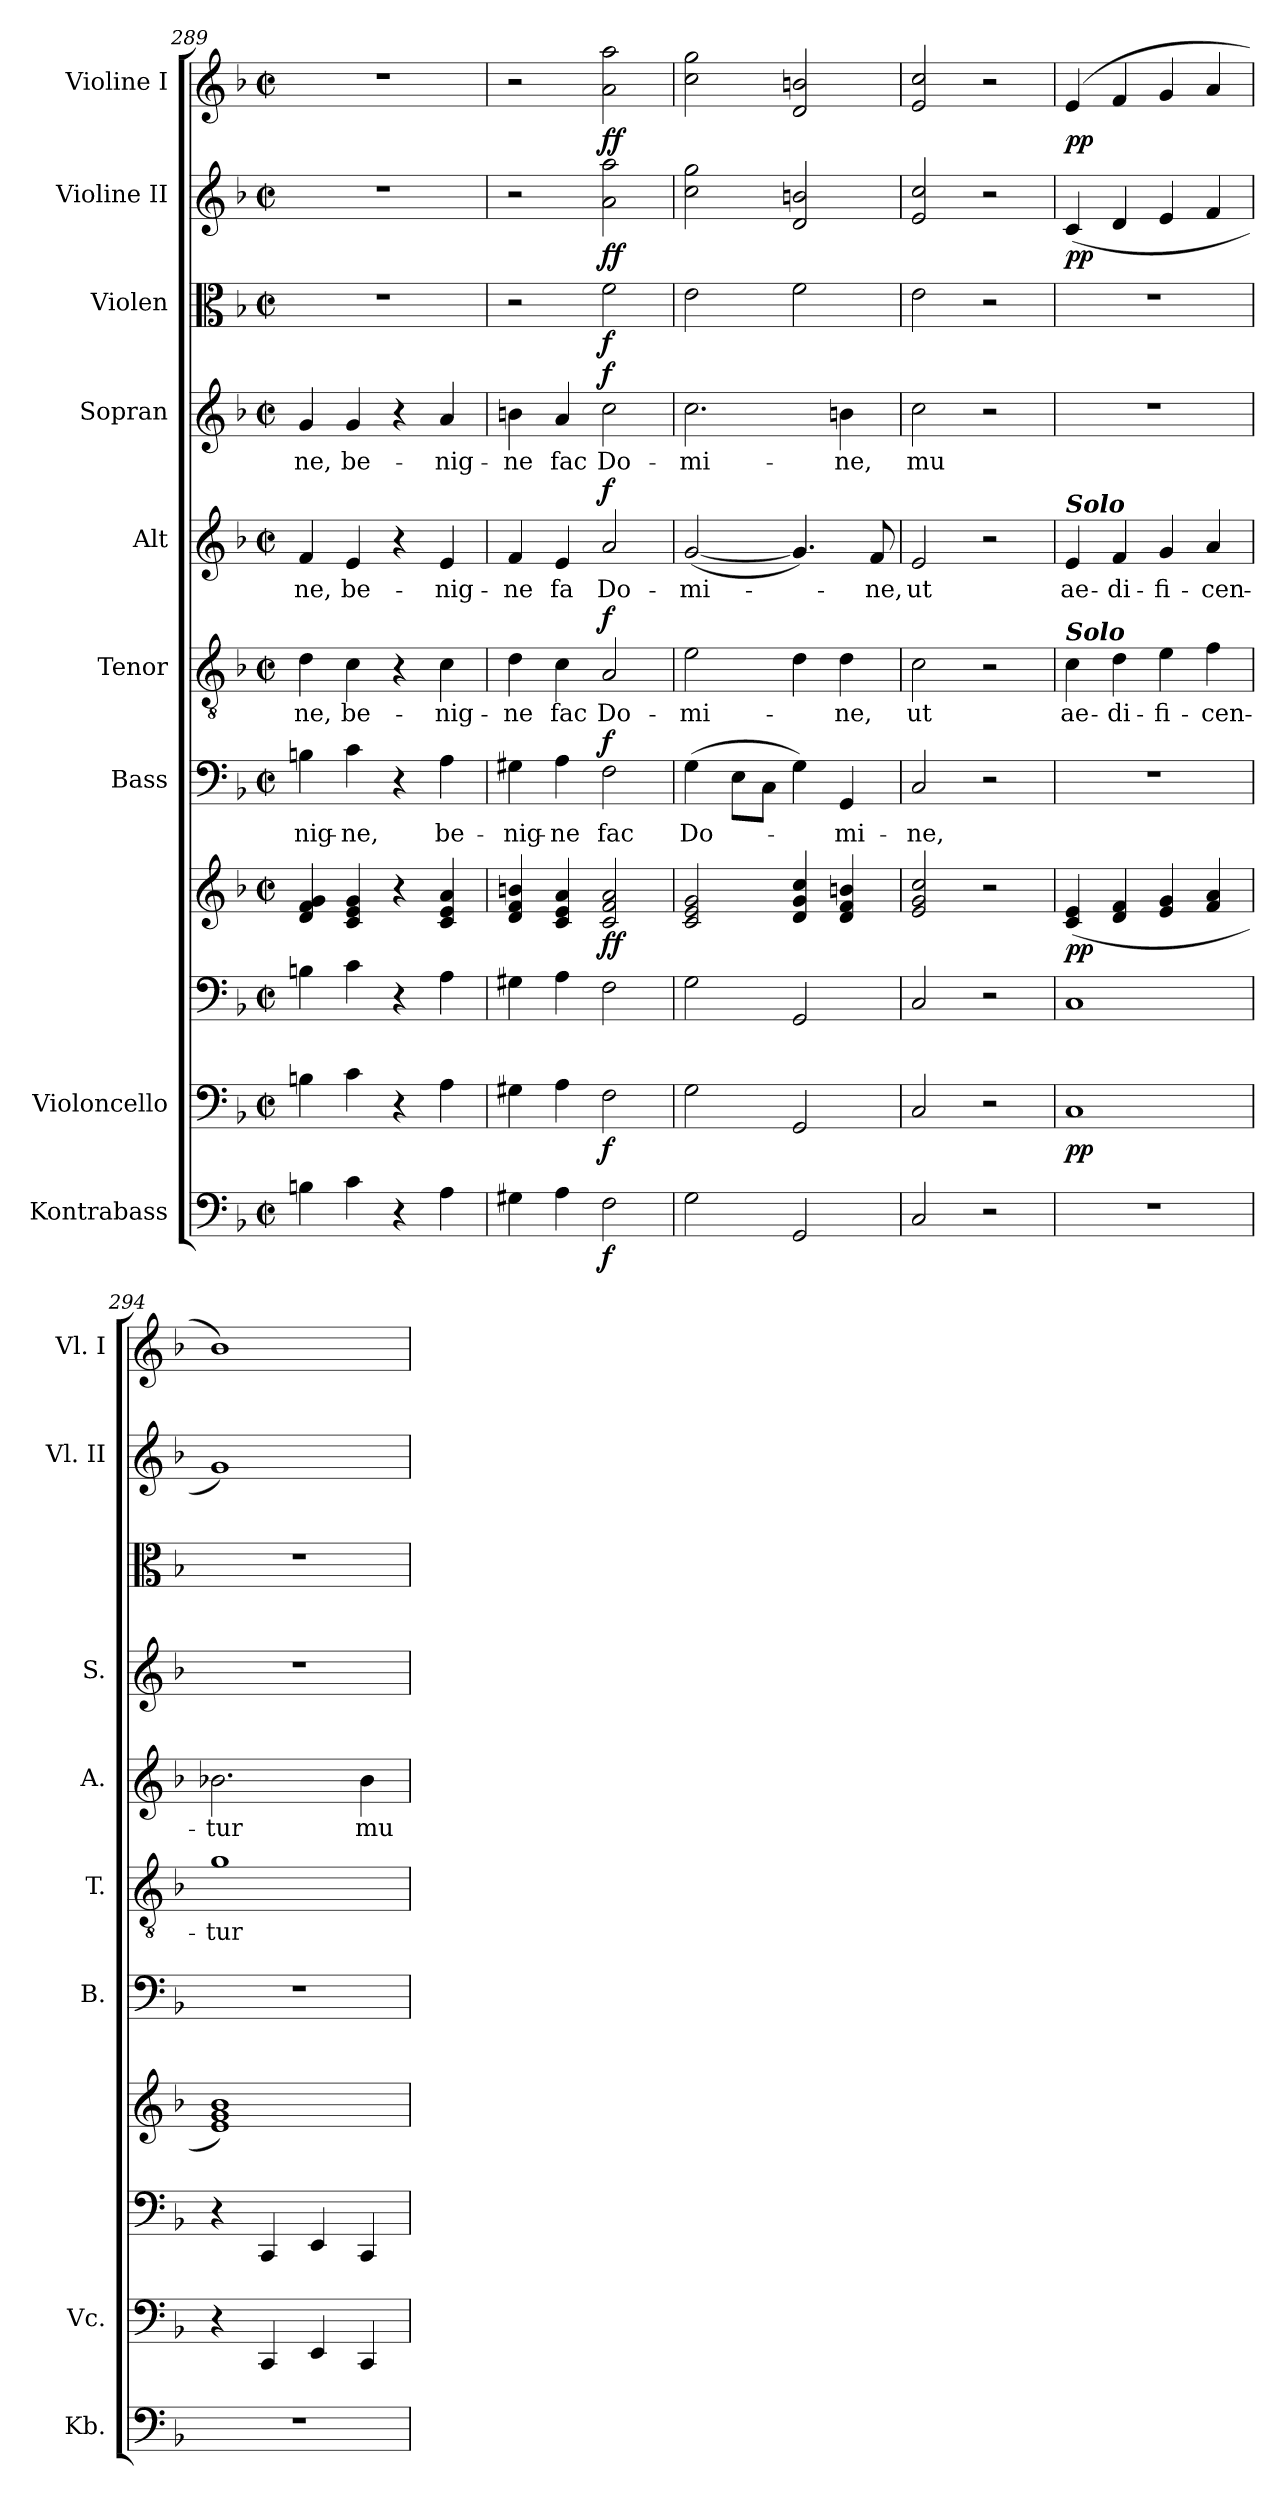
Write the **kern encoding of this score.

**kern	**dynam	**kern	**dynam	**kern	**kern	**dynam	**kern	**text	**dynam	**kern	**text	**dynam	**kern	**text	**dynam	**kern	**text	**dynam	**kern	**dynam	**kern	**dynam	**kern	**dynam
*part10	*part10	*part9	*part9	*part8	*part8	*part8	*part7	*part7	*part7	*part6	*part6	*part6	*part5	*part5	*part5	*part4	*part4	*part4	*part3	*part3	*part2	*part2	*part1	*part1
*staff11	*staff11	*staff10	*staff10	*staff9	*staff8	*staff8/9	*staff7	*staff7	*staff7	*staff6	*staff6	*staff6	*staff5	*staff5	*staff5	*staff4	*staff4	*staff4	*staff3	*staff3	*staff2	*staff2	*staff1	*staff1
*I"Kontrabass	*	*I"Violoncello	*	*	*	*	*I"Bass	*	*	*I"Tenor	*	*	*I"Alt	*	*	*I"Sopran	*	*	*I"Violen	*	*I"Violine II	*	*I"Violine I	*
*I'Kb.	*	*I'Vc.	*	*	*	*	*I'B.	*	*	*I'T.	*	*	*I'A.	*	*	*I'S.	*	*	*	*	*I'Vl. II	*	*I'Vl. I	*
*clefF4	*	*clefF4	*	*clefF4	*clefG2	*	*clefF4	*	*	*clefGv2	*	*	*clefG2	*	*	*clefG2	*	*	*clefC3	*	*clefG2	*	*clefG2	*
*ITrd7c12	*	*	*	*	*	*	*	*	*	*	*	*	*	*	*	*	*	*	*	*	*	*	*	*
*k[b-]	*	*k[b-]	*	*k[b-]	*k[b-]	*	*k[b-]	*	*	*k[b-]	*	*	*k[b-]	*	*	*k[b-]	*	*	*k[b-]	*	*k[b-]	*	*k[b-]	*
*F:	*	*F:	*	*F:	*F:	*	*F:	*	*	*F:	*	*	*F:	*	*	*F:	*	*	*F:	*	*F:	*	*F:	*
*M2/2	*	*M2/2	*	*M2/2	*M2/2	*	*M2/2	*	*	*M2/2	*	*	*M2/2	*	*	*M2/2	*	*	*M2/2	*	*M2/2	*	*M2/2	*
*met(c|)	*	*met(c|)	*	*met(c|)	*met(c|)	*	*met(c|)	*	*	*met(c|)	*	*	*met(c|)	*	*	*met(c|)	*	*	*met(c|)	*	*met(c|)	*	*met(c|)	*
=289	=289	=289	=289	=289	=289	=289	=289	=289	=289	=289	=289	=289	=289	=289	=289	=289	=289	=289	=289	=289	=289	=289	=289	=289
!	!	!	!	!	!	!	!	!LO:LY:b	!	!	!LO:LY:b	!	!	!LO:LY:b	!	!	!LO:LY:b	!	!	!	!	!	!	!
4BBn\	.	4Bn\	.	4Bn\	4d/ 4f/ 4g/	.	4Bn\	-nig-	.	4d\	-ne,	.	4f/	-ne,	.	4g/	-ne,	.	1r	.	1r	.	1r	.
!	!	!	!	!	!	!	!	!LO:LY:b	!	!	!LO:LY:b	!	!	!LO:LY:b	!	!	!LO:LY:b	!	!	!	!	!	!	!
4C\	.	4c\	.	4c\	4c/ 4e/ 4g/	.	4c\	-ne,	.	4c\	be-	.	4e/	be-	.	4g/	be-	.	.	.	.	.	.	.
4r	.	4r	.	4r	4r	.	4r	.	.	4r	.	.	4r	.	.	4r	.	.	.	.	.	.	.	.
!	!	!	!	!	!	!	!	!LO:LY:b	!	!	!LO:LY:b	!	!	!LO:LY:b	!	!	!LO:LY:b	!	!	!	!	!	!	!
4AA\	.	4A\	.	4A\	4c/ 4e/ 4a/	.	4A\	be-	.	4c\	-nig-	.	4e/	-nig-	.	4a/	-nig-	.	.	.	.	.	.	.
=290	=290	=290	=290	=290	=290	=290	=290	=290	=290	=290	=290	=290	=290	=290	=290	=290	=290	=290	=290	=290	=290	=290	=290	=290
!	!	!	!	!	!	!	!	!LO:LY:b	!	!	!LO:LY:b	!	!	!LO:LY:b	!	!	!LO:LY:b	!	!	!	!	!	!	!
4GG#X\	.	4G#X\	.	4G#X\	4d/ 4f/ 4bn/	.	4G#X\	-nig-	.	4d\	-ne	.	4f/	-ne	.	4bn\	-ne	.	2r	.	2r	.	2r	.
!	!	!	!	!	!	!	!	!LO:LY:b	!	!	!LO:LY:b	!	!	!LO:LY:b	!	!	!LO:LY:b	!	!	!	!	!	!	!
4AA\	.	4A\	.	4A\	4c/ 4e/ 4a/	.	4A\	-ne	.	4c\	fac	.	4e/	fa	.	4a/	fac	.	.	.	.	.	.	.
!	!LO:DY:b	!	!LO:DY:b	!	!	!LO:DY:b	!	!LO:LY:b	!LO:DY:a	!	!LO:LY:b	!LO:DY:a	!	!LO:LY:b	!LO:DY:a	!	!LO:LY:b	!LO:DY:a	!	!LO:DY:b	!	!LO:DY:b	!	!LO:DY:b
2FF\	f	2F\	f	2F\	2c/ 2f/ 2a/	ff	2F\	fac	f	2A/	Do-	f	2a/	Do-	f	2cc\	Do-	f	2f\	f	2a\ 2aa\	ff	2a\ 2aa\	ff
=291	=291	=291	=291	=291	=291	=291	=291	=291	=291	=291	=291	=291	=291	=291	=291	=291	=291	=291	=291	=291	=291	=291	=291	=291
!	!	!	!	!	!	!	!	!LO:LY:b	!	!	!LO:LY:b	!	!	!LO:LY:b	!	!	!LO:LY:b	!	!	!	!	!	!	!
2GG\	.	2G\	.	2G\	2c/ 2e/ 2g/	.	(>4G\	Do-	.	2e\	-mi-	.	(<[2g/	-mi-	.	2.cc\	-mi-	.	2e\	.	2cc\ 2gg\	.	2cc\ 2gg\	.
.	.	.	.	.	.	.	8E\L	.	.	.	.	.	.	.	.	.	.	.	.	.	.	.	.	.
.	.	.	.	.	.	.	8C\J	.	.	.	.	.	.	.	.	.	.	.	.	.	.	.	.	.
2GGG/	.	2GG/	.	2GG/	4d/ 4g/ 4cc/	.	4G\)	.	.	4d\	.	.	4.g/])	.	.	.	.	.	2f\	.	2d/ 2bn/	.	2d/ 2bn/	.
!	!	!	!	!	!	!	!	!LO:LY:b	!	!	!LO:LY:b	!	!	!	!	!	!LO:LY:b	!	!	!	!	!	!	!
.	.	.	.	.	4d/ 4f/ 4bn/	.	4GG/	-mi-	.	4d\	-ne,	.	.	.	.	4bn\	-ne,	.	.	.	.	.	.	.
!	!	!	!	!	!	!	!	!	!	!	!	!	!	!LO:LY:b	!	!	!	!	!	!	!	!	!	!
.	.	.	.	.	.	.	.	.	.	.	.	.	8f/	-ne,	.	.	.	.	.	.	.	.	.	.
=292	=292	=292	=292	=292	=292	=292	=292	=292	=292	=292	=292	=292	=292	=292	=292	=292	=292	=292	=292	=292	=292	=292	=292	=292
!	!	!	!	!	!	!	!	!LO:LY:b	!	!	!LO:LY:b	!	!	!LO:LY:b	!	!	!LO:LY:b	!	!	!	!	!	!	!
2CC/	.	2C/	.	2C/	2e/ 2g/ 2cc/	.	2C/	-ne,	.	2c\	ut	.	2e/	ut	.	2cc\	mu-	.	2e\	.	2e/ 2cc/	.	2e/ 2cc/	.
2r	.	2r	.	2r	2r	.	2r	.	.	2r	.	.	2r	.	.	2r	.	.	2r	.	2r	.	2r	.
=293	=293	=293	=293	=293	=293	=293	=293	=293	=293	=293	=293	=293	=293	=293	=293	=293	=293	=293	=293	=293	=293	=293	=293	=293
!	!	!	!	!	!	!	!	!	!	!	!	!	!LO:TX:a:Bi:t=Solo	!	!	!	!	!	!	!	!	!	!	!
!	!	!	!	!	!	!	!	!	!	!LO:TX:a:Bi:t=Solo	!	!	!	!	!	!	!	!	!	!	!	!	!	!
!	!	!	!LO:DY:b	!	!	!LO:DY:b	!	!	!	!	!LO:LY:b	!	!	!LO:LY:b	!	!	!	!	!	!	!	!LO:DY:b	!	!LO:DY:b
1r	.	1C	pp	1C	(<4c/ 4e/	pp	1r	.	.	4c\	ae-	.	4e/	ae-	.	1r	.	.	1r	.	(<4c/	pp	(4e/	pp
!	!	!	!	!	!	!	!	!	!	!	!LO:LY:b	!	!	!LO:LY:b	!	!	!	!	!	!	!	!	!	!
.	.	.	.	.	4d/ 4f/	.	.	.	.	4d\	-di-	.	4f/	-di-	.	.	.	.	.	.	4d/	.	4f/	.
!	!	!	!	!	!	!	!	!	!	!	!LO:LY:b	!	!	!LO:LY:b	!	!	!	!	!	!	!	!	!	!
.	.	.	.	.	4e/ 4g/	.	.	.	.	4e\	-fi-	.	4g/	-fi-	.	.	.	.	.	.	4e/	.	4g/	.
!	!	!	!	!	!	!	!	!	!	!	!LO:LY:b	!	!	!LO:LY:b	!	!	!	!	!	!	!	!	!	!
.	.	.	.	.	4f/ 4a/	.	.	.	.	4f\	-cen-	.	4a/	-cen-	.	.	.	.	.	.	4f/	.	4a/	.
=294	=294	=294	=294	=294	=294	=294	=294	=294	=294	=294	=294	=294	=294	=294	=294	=294	=294	=294	=294	=294	=294	=294	=294	=294
!	!	!	!	!	!	!	!	!	!	!	!LO:LY:b	!	!	!LO:LY:b	!	!	!	!	!	!	!	!	!	!
1r	.	4r	.	4r	1e 1g 1b-)	.	1r	.	.	1g	-tur	.	2.b-X\	-tur	.	1r	.	.	1r	.	1g)	.	1b-)	.
.	.	4CC/	.	4CC/	.	.	.	.	.	.	.	.	.	.	.	.	.	.	.	.	.	.	.	.
.	.	4EE/	.	4EE/	.	.	.	.	.	.	.	.	.	.	.	.	.	.	.	.	.	.	.	.
!	!	!	!	!	!	!	!	!	!	!	!	!	!	!LO:LY:b	!	!	!	!	!	!	!	!	!	!
.	.	4CC/	.	4CC/	.	.	.	.	.	.	.	.	4b-\	mu-	.	.	.	.	.	.	.	.	.	.
=	=	=	=	=	=	=	=	=	=	=	=	=	=	=	=	=	=	=	=	=	=	=	=	=
*-	*-	*-	*-	*-	*-	*-	*-	*-	*-	*-	*-	*-	*-	*-	*-	*-	*-	*-	*-	*-	*-	*-	*-	*-
